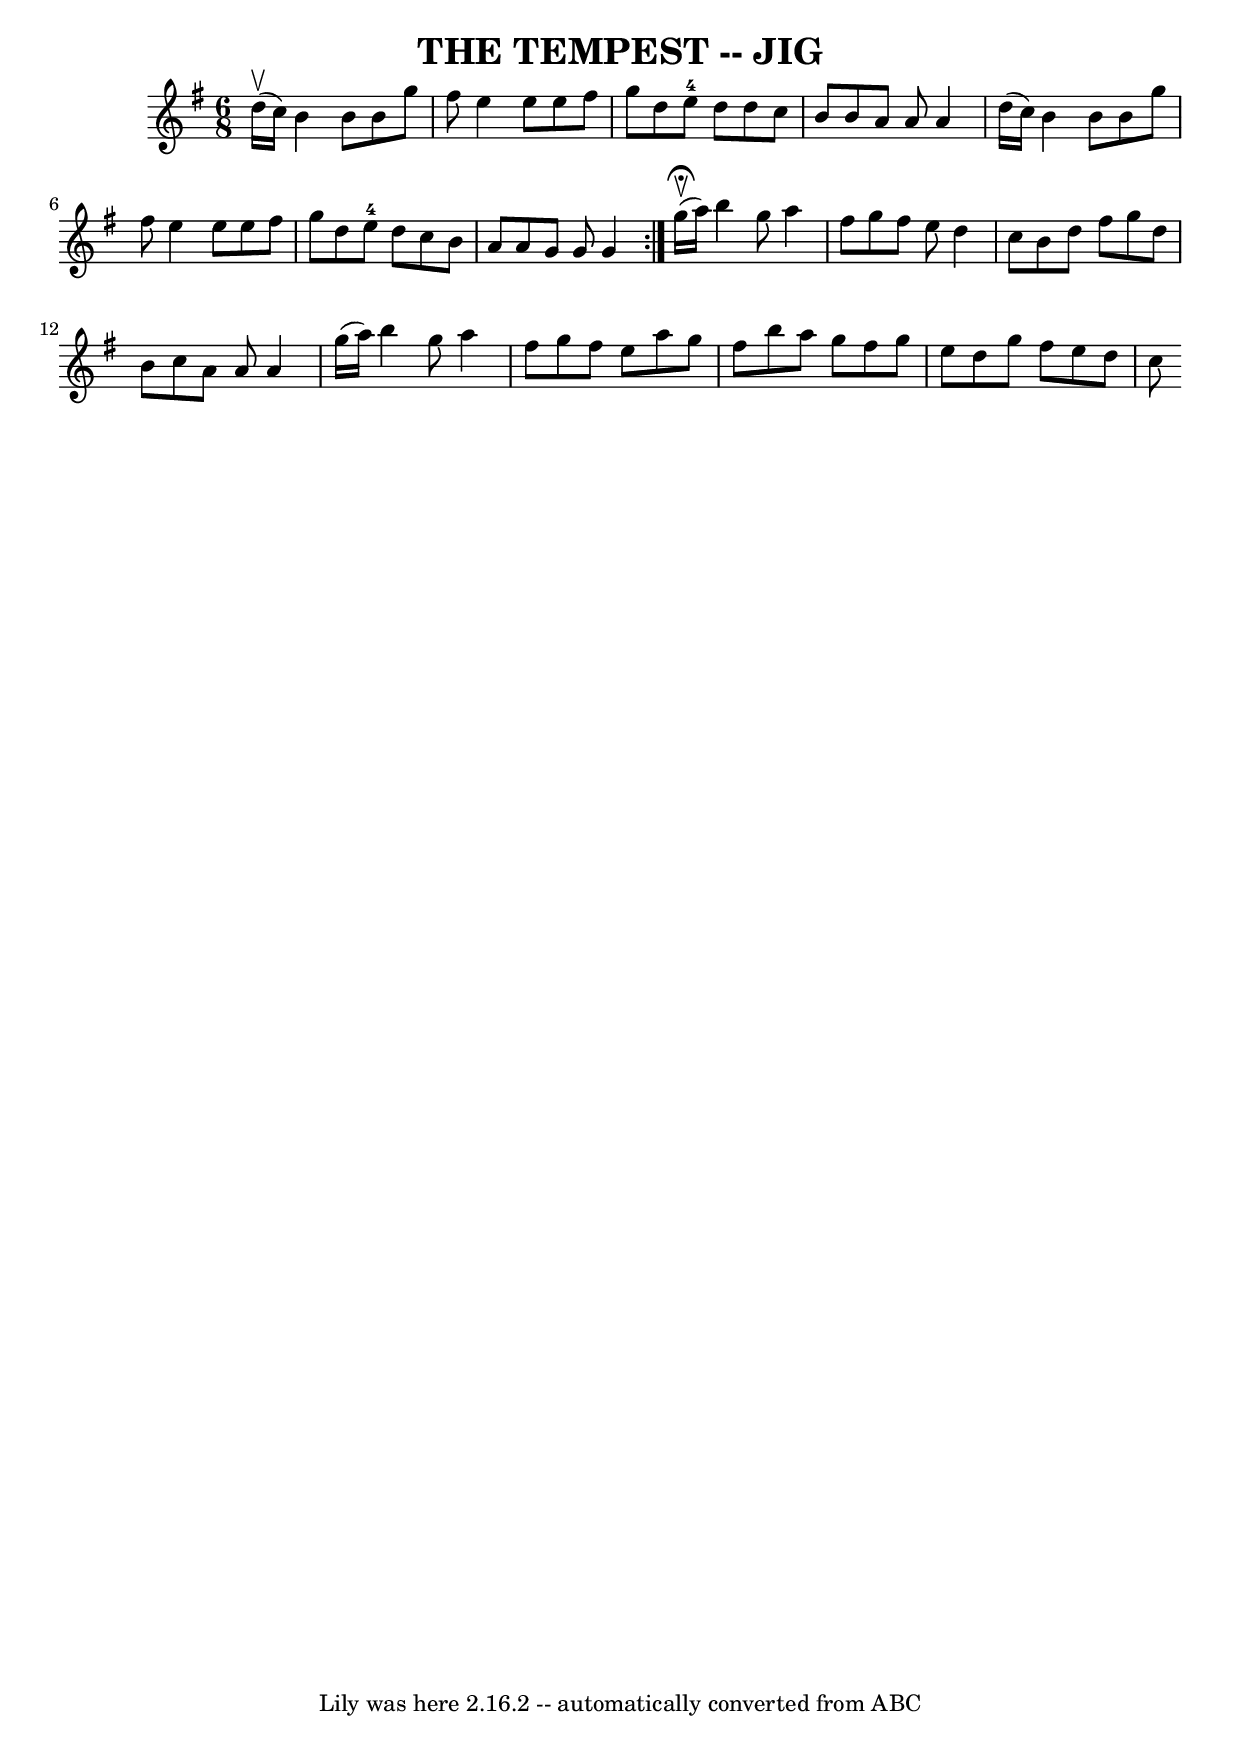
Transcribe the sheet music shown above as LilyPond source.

\version "2.7.40"
\include "Mammoth.ily"
\header {
	%% book = "Ryan's Mammoth Collection of Fiddle Tunes"
	crossRefNumber = "1"
	footnotes = "\\\\TEMPEST. [Form in two lines, of couples facing]. First two couples down the\\\\centre, abreast,  turn  half  round  [ladies  remaining at:  the right of\\\\partners], and back. Balance to the sides, [each couple], four hands round.\\\\Right and left."
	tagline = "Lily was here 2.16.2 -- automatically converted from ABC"
	title = "THE TEMPEST -- JIG"
}
voicedefault =  {


\repeat volta 2 {
\time 6/8 \key g \major d''16 (^\upbow c''16) b'4 b'8 b'8    
g''8 fis''8    |
 e''4 e''8 e''8 fis''8 g''8    |
 
 d''8 e''8-4 d''8 d''8 c''8 b'8    |
 b'8 a'8    
a'8 a'4 d''16 (c''16)   |
 b'4 b'8 b'8 g''8    
fis''8    |
 e''4 e''8 e''8 fis''8 g''8    |
 d''8  
 e''8-4 d''8 c''8 b'8 a'8    |
 a'8 g'8 g'8 g'4 
   } g''16^\fermata(^\upbow a''16)   |
 b''4 g''8    
a''4 fis''8    |
 g''8 fis''8 e''8 d''4 c''8    |
 
 b'8 d''8 fis''8 g''8 d''8 b'8    |
 c''8 a'8 a'8 
 a'4 g''16 (a''16)   |
 b''4 g''8 a''4 fis''8    
|
 g''8 fis''8 e''8 a''8 g''8 fis''8    |
 b''8  
 a''8 g''8 fis''8 g''8 e''8    |
 d''8 g''8 fis''8   
 e''8 d''8 c''8    
}

\score{
    <<

	\context Staff="default"
	{
	    \voicedefault 
	}

    >>
	\layout {
	}
	\midi {}
}
